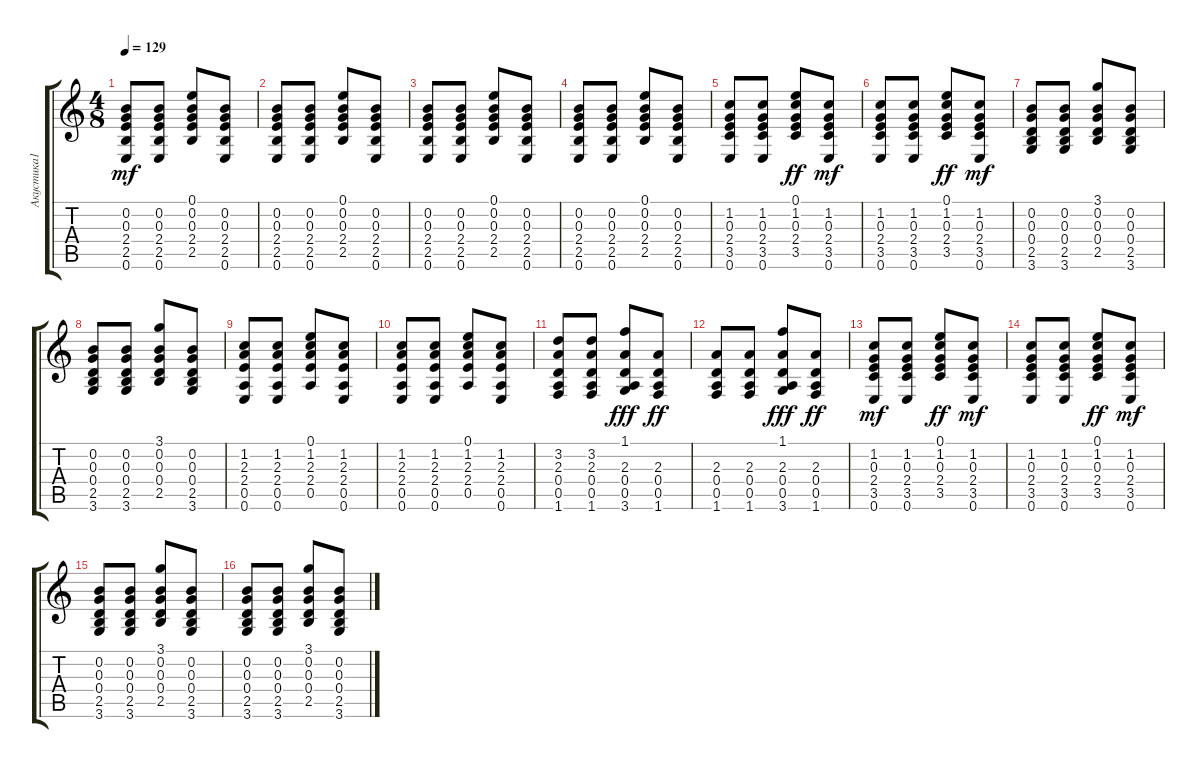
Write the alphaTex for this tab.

\track ("Акустика1" "Акустика1") {instrument acousticguitarsteel}
\staff {score tabs}
\tuning (E4 B3 G3 D3 A2 E2) {hide}
\ts (4 8)
\tempo 129
\clef g2
\ks c
(0.2 0.3 2.4 2.5 0.6).8{dy mf} (0.2 0.3 2.4 2.5 0.6).8 (0.1 0.2 0.3 2.4 2.5).8 (0.2 0.3 2.4 2.5 0.6).8 |
(0.2 0.3 2.4 2.5 0.6).8 (0.2 0.3 2.4 2.5 0.6).8 (0.1 0.2 0.3 2.4 2.5).8 (0.2 0.3 2.4 2.5 0.6).8 |
(0.2 0.3 2.4 2.5 0.6).8 (0.2 0.3 2.4 2.5 0.6).8 (0.1 0.2 0.3 2.4 2.5).8 (0.2 0.3 2.4 2.5 0.6).8 |
(0.2 0.3 2.4 2.5 0.6).8 (0.2 0.3 2.4 2.5 0.6).8 (0.1 0.2 0.3 2.4 2.5).8 (0.2 0.3 2.4 2.5 0.6).8 |
(1.2 0.3 2.4 3.5 0.6).8 (1.2 0.3 2.4 3.5 0.6).8 (0.1 1.2 0.3 2.4 3.5).8{dy ff} (1.2 0.3 2.4 3.5 0.6).8{dy mf} |
(1.2 0.3 2.4 3.5 0.6).8 (1.2 0.3 2.4 3.5 0.6).8 (0.1 1.2 0.3 2.4 3.5).8{dy ff} (1.2 0.3 2.4 3.5 0.6).8{dy mf} |
(0.2 0.3 0.4 2.5 3.6).8 (0.2 0.3 0.4 2.5 3.6).8 (3.1 0.2 0.3 0.4 2.5).8 (0.2 0.3 0.4 2.5 3.6).8 |
(0.2 0.3 0.4 2.5 3.6).8 (0.2 0.3 0.4 2.5 3.6).8 (3.1 0.2 0.3 0.4 2.5).8 (0.2 0.3 0.4 2.5 3.6).8 |
(1.2 2.3 2.4 0.5 0.6).8 (1.2 2.3 2.4 0.5 0.6).8 (0.1 1.2 2.3 2.4 0.5).8 (1.2 2.3 2.4 0.5 0.6).8 |
(1.2 2.3 2.4 0.5 0.6).8 (1.2 2.3 2.4 0.5 0.6).8 (0.1 1.2 2.3 2.4 0.5).8 (1.2 2.3 2.4 0.5 0.6).8 |
(3.2 2.3 0.4 0.5 1.6).8 (3.2 2.3 0.4 0.5 1.6).8 (1.1 2.3 0.4 0.5 3.6).8{dy fff} (2.3 0.4 0.5 1.6).8{dy ff} |
(2.3 0.4 0.5 1.6).8 (2.3 0.4 0.5 1.6).8 (1.1 2.3 0.4 0.5 3.6).8{dy fff} (2.3 0.4 0.5 1.6).8{dy ff} |
(1.2 0.3 2.4 3.5 0.6).8{dy mf} (1.2 0.3 2.4 3.5 0.6).8 (0.1 1.2 0.3 2.4 3.5).8{dy ff} (1.2 0.3 2.4 3.5 0.6).8{dy mf} |
(1.2 0.3 2.4 3.5 0.6).8 (1.2 0.3 2.4 3.5 0.6).8 (0.1 1.2 0.3 2.4 3.5).8{dy ff} (1.2 0.3 2.4 3.5 0.6).8{dy mf} |
(0.2 0.3 0.4 2.5 3.6).8 (0.2 0.3 0.4 2.5 3.6).8 (3.1 0.2 0.3 0.4 2.5).8 (0.2 0.3 0.4 2.5 3.6).8 |
(0.2 0.3 0.4 2.5 3.6).8 (0.2 0.3 0.4 2.5 3.6).8 (3.1 0.2 0.3 0.4 2.5).8 (0.2 0.3 0.4 2.5 3.6).8
